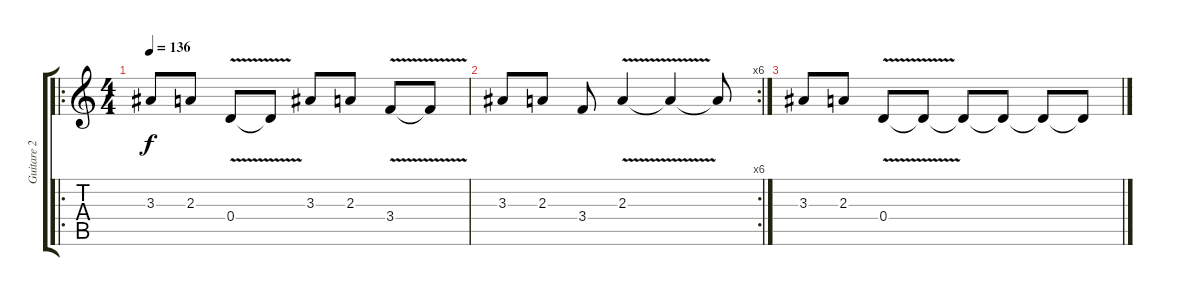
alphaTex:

\track ("Guitare 2" "Guitare 2") {instrument overdrivenguitar}
\staff {score tabs}
\tuning (E4 B3 G3 D3 A2 E2) {hide}
\ro
\ts (4 4)
\tempo 136
\clef g2
\ks c
3.3.8{dy f} 2.3.8 0.4{v}.8 0.4{t}.8 3.3.8 2.3.8 3.4{v}.8 3.4{t}.8 |
\rc 6
3.3.8 2.3.8 3.4.8 2.3{v}.4 2.3{t}.4 2.3{t}.8 |
3.3.8 2.3.8 0.4{v}.8 0.4{t}.8 0.4{t}.8 0.4{t}.8 0.4{t}.8 0.4{t}.8
